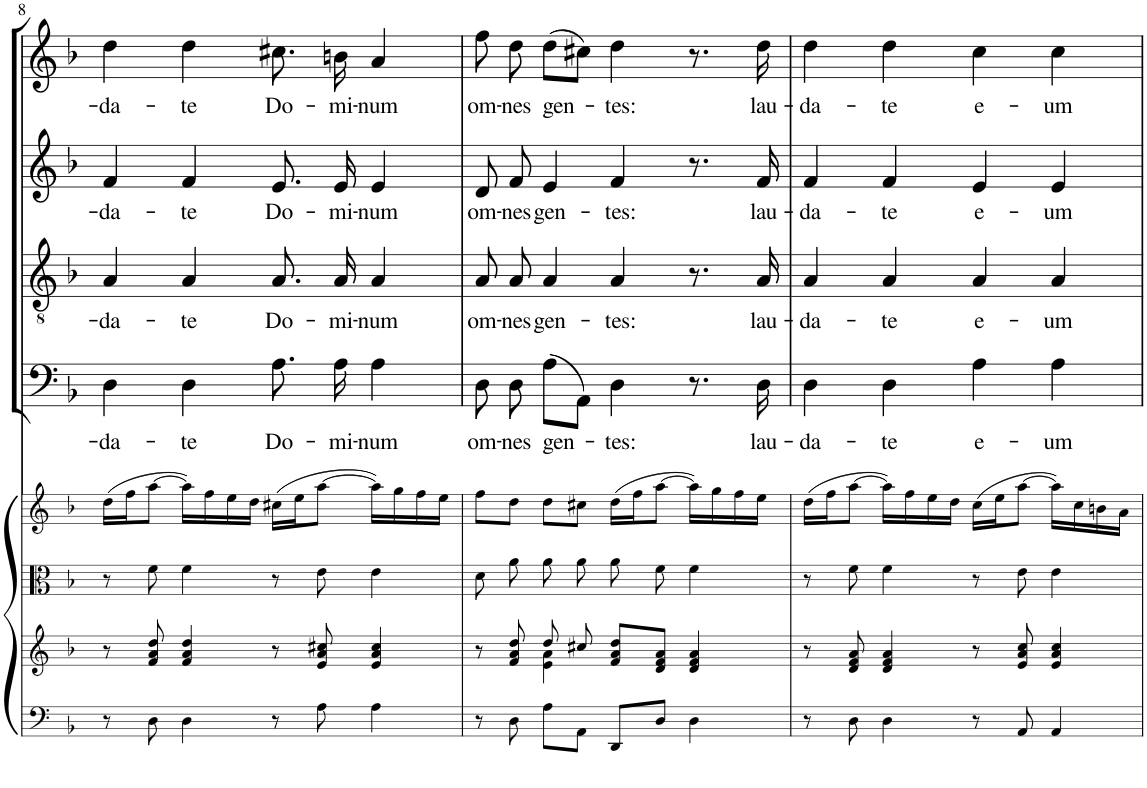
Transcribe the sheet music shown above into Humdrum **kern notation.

**kern	**kern	**kern	**kern	**kern	**text	**kern	**text	**kern	**text	**kern	**text
*part8	*part7	*part6	*part5	*part4	*part4	*part3	*part3	*part2	*part2	*part1	*part1
*staff8	*staff7	*staff6	*staff5	*staff4	*staff4	*staff3	*staff3	*staff2	*staff2	*staff1	*staff1
*I"Violoncello	*I"Organo	*I"Viola	*I"Violini	*I"Bassi	*	*I"Tenori	*	*I"Contralti	*	*I"Soprano	*
*I'Vc	*	*I'Vla	*I'Vln	*	*	*	*	*	*	*	*
!!LO:PB:g=z
*clefF4	*clefG2	*clefC3	*clefG2	*clefF4	*	*clefGv2	*	*clefG2	*	*clefG2	*
*	*	*	*	*	*	*	*	*	*	*Trd1c2	*
*k[b-]	*k[b-]	*k[b-]	*k[b-]	*k[b-]	*	*k[b-]	*	*k[b-]	*	*k[b-]	*
*F:	*F:	*F:	*F:	*F:	*	*F:	*	*F:	*	*F:	*
*M4/4	*M4/4	*M4/4	*M4/4	*M4/4	*	*M4/4	*	*M4/4	*	*M4/4	*
*met(c)	*met(c)	*met(c)	*met(c)	*met(c)	*	*met(c)	*	*met(c)	*	*met(c)	*
=8	=8	=8	=8	=8	=8	=8	=8	=8	=8	=8	=8
!	!	!	!	!	!LO:LY:b	!	!LO:LY:b	!	!LO:LY:b	!	!LO:LY:b
8r	8r	8r	(16dd\LL	4D\	-da-	4A/	-da-	4f/	-da-	4dd\	-da-
.	.	.	16ff\J	.	.	.	.	.	.	.	.
8D\	8f/ 8a/ 8dd/	8f\	[8aa\J	.	.	.	.	.	.	.	.
!	!	!	!	!	!LO:LY:b	!	!LO:LY:b	!	!LO:LY:b	!	!LO:LY:b
4D\	4f/ 4a/ 4dd/	4f\	16aa\LL])	4D\	-te	4A/	-te	4f/	-te	4dd\	-te
.	.	.	16ff\	.	.	.	.	.	.	.	.
.	.	.	16ee\	.	.	.	.	.	.	.	.
.	.	.	16dd\JJ	.	.	.	.	.	.	.	.
!	!	!	!	!	!LO:LY:b	!	!LO:LY:b	!	!LO:LY:b	!	!LO:LY:b
8r	8r	8r	(16cc#X\LL	8.A\	Do-	8.A/L	Do-	8.e/L	Do-	8.cc#X\	Do-
.	.	.	16ee\J	.	.	.	.	.	.	.	.
8A\	8e/ 8a/ 8cc#X/	8e\	[8aa\J	.	.	.	.	.	.	.	.
!	!	!	!	!	!LO:LY:b	!	!LO:LY:b	!	!LO:LY:b	!	!LO:LY:b
.	.	.	.	16A\	-mi-	16A/Jk	-mi-	16e/Jk	-mi-	16bn\	-mi-
!	!	!	!	!	!LO:LY:b	!	!LO:LY:b	!	!LO:LY:b	!	!LO:LY:b
4A\	4e/ 4a/ 4cc#/	4e\	16aa\LL])	4A\	-num	4A/	-num	4e/	-num	4a/	-num
.	.	.	16gg\	.	.	.	.	.	.	.	.
.	.	.	16ff\	.	.	.	.	.	.	.	.
.	.	.	16ee\JJ	.	.	.	.	.	.	.	.
=9	=9	=9	=9	=9	=9	=9	=9	=9	=9	=9	=9
*	*^	*	*	*	*	*	*	*	*	*	*
!	!	!	!	!	!	!LO:LY:b	!	!LO:LY:b	!	!LO:LY:b	!	!LO:LY:b
8r	8r	4ryy	8d\L	8ff\L	8D\	om-	8A/L	om-	8d/L	om-	8ff\	om-
!	!	!	!	!	!	!LO:LY:b	!	!LO:LY:b	!	!LO:LY:b	!	!LO:LY:b
8D\	8f/ 8a/ 8dd/	.	8a\J	8dd\J	8D\	-nes	8A/J	-nes	8f/J	-nes	8dd\	-nes
!	!	!	!	!	!	!LO:LY:b	!	!LO:LY:b	!	!LO:LY:b	!	!LO:LY:b
8A\L	8dd/	4e\ 4a\	8a\L	8dd\L	(8A\L	gen-	4A/	gen-	4e/	gen-	(8dd\L	gen-
8AA\J	8cc#X/	.	8a\J	8cc#X\J	8AA\J)	.	.	.	.	.	8cc#X\J)	.
!	!	!	!	!	!	!LO:LY:b	!	!LO:LY:b	!	!LO:LY:b	!	!LO:LY:b
8DD/L	8f/ 8a/ 8dd/L	2ryy	8a\L	(16dd\LL	4D\	-tes:	4A/	-tes:	4f/	-tes:	4dd\	-tes:
.	.	.	.	16ff\J	.	.	.	.	.	.	.	.
8D/J	8d/ 8f/ 8a/J	.	8f\J	[8aa\J	.	.	.	.	.	.	.	.
4D\	4d/ 4f/ 4a/	.	4f\	16aa\LL])	8.r	.	8.r	.	8.r	.	8.r	.
.	.	.	.	16gg\	.	.	.	.	.	.	.	.
.	.	.	.	16ff\	.	.	.	.	.	.	.	.
!	!	!	!	!	!	!LO:LY:b	!	!LO:LY:b	!	!LO:LY:b	!	!LO:LY:b
.	.	.	.	16ee\JJ	16D\	lau-	16A/	lau-	16f/	lau-	16dd\	lau-
*	*v	*v	*	*	*	*	*	*	*	*	*	*
=10	=10	=10	=10	=10	=10	=10	=10	=10	=10	=10	=10
!	!	!	!	!	!LO:LY:b	!	!LO:LY:b	!	!LO:LY:b	!	!LO:LY:b
8r	8r	8r	(16dd\LL	4D\	-da-	4A/	-da-	4f/	-da-	4dd\	-da-
.	.	.	16ff\J	.	.	.	.	.	.	.	.
8D\	8d/ 8f/ 8a/	8f\	[8aa\J	.	.	.	.	.	.	.	.
!	!	!	!	!	!LO:LY:b	!	!LO:LY:b	!	!LO:LY:b	!	!LO:LY:b
4D\	4d/ 4f/ 4a/	4f\	16aa\LL])	4D\	-te	4A/	-te	4f/	-te	4dd\	-te
.	.	.	16ff\	.	.	.	.	.	.	.	.
.	.	.	16ee\	.	.	.	.	.	.	.	.
.	.	.	16dd\JJ	.	.	.	.	.	.	.	.
!	!	!	!	!	!LO:LY:b	!	!LO:LY:b	!	!LO:LY:b	!	!LO:LY:b
8r	8r	8r	(16cc\LL	4A\	e-	4A/	e-	4e/	e-	4cc\	e-
.	.	.	16ee\J	.	.	.	.	.	.	.	.
8AA/	8e/ 8a/ 8cc/	8e\	[8aa\J	.	.	.	.	.	.	.	.
!	!	!	!	!	!LO:LY:b	!	!LO:LY:b	!	!LO:LY:b	!	!LO:LY:b
4AA/	4e/ 4a/ 4cc/	4e\	16aa\LL])	4A\	-um	4A/	-um	4e/	-um	4cc\	-um
.	.	.	16cc\	.	.	.	.	.	.	.	.
.	.	.	16bn\	.	.	.	.	.	.	.	.
.	.	.	16a\JJ	.	.	.	.	.	.	.	.
=	=	=	=	=	=	=	=	=	=	=	=
*-	*-	*-	*-	*-	*-	*-	*-	*-	*-	*-	*-
